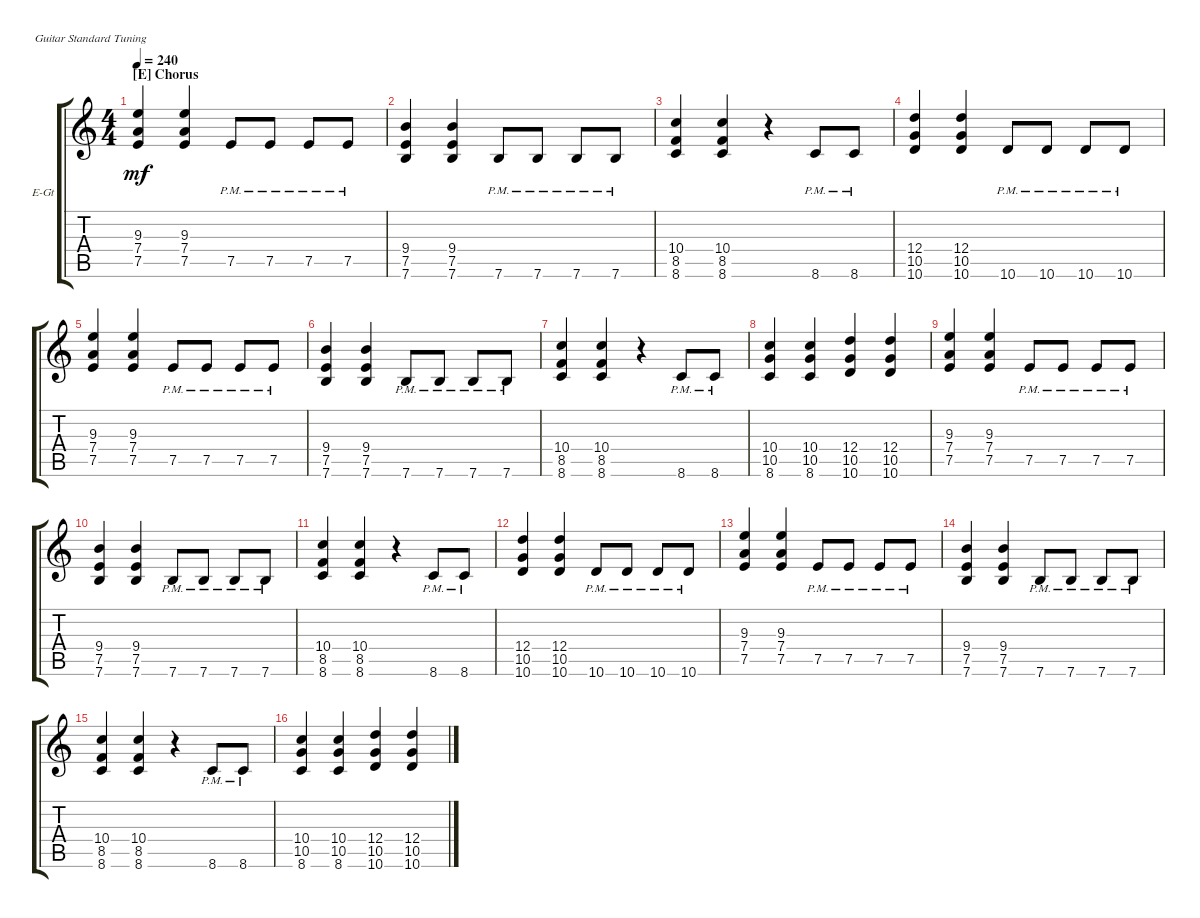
\defaultSystemsLayout 4
\bracketExtendMode groupsimilarinstruments
\firstSystemTrackNameOrientation horizontal
\otherSystemsTrackNameOrientation horizontal
\track ("Rhythm 5ths/Etc" "E-Gt") {instrument distortionguitar}
\staff {score tabs}
\tuning (E4 B3 G3 D3 A2 E2)
\ts (4 4)
\section ("E" "Chorus")
\tempo 240
\clef g2
\scale
0.333333
\ks c
(7.5 7.4 9.3).4{dy mf} (7.5 7.4 9.3).4 7.5{pm}.8 7.5{pm}.8 7.5{pm}.8 7.5{pm}.8 |
\scale
0.333333 (7.6 7.5 9.4).4 (7.6 7.5 9.4).4 7.6{pm}.8 7.6{pm}.8 7.6{pm}.8 7.6{pm}.8 |
\scale
0.333333 (8.6 8.5 10.4).4 (8.6 8.5 10.4).4 r.4 8.6{pm}.8 8.6{pm}.8 |
\scale
0.333333 (10.6 10.5 12.4).4 (10.6 10.5 12.4).4 10.6{pm}.8 10.6{pm}.8 10.6{pm}.8 10.6{pm}.8 |
\scale
0.333333 (7.5 7.4 9.3).4 (7.5 7.4 9.3).4 7.5{pm}.8 7.5{pm}.8 7.5{pm}.8 7.5{pm}.8 |
\scale
0.333333 (7.6 7.5 9.4).4 (7.6 7.5 9.4).4 7.6{pm}.8 7.6{pm}.8 7.6{pm}.8 7.6{pm}.8 |
\scale
0.333333 (8.6 8.5 10.4).4 (8.6 8.5 10.4).4 r.4 8.6{pm}.8 8.6{pm}.8 |
\scale
0.333333 (8.6 10.5 10.4).4 (8.6 10.5 10.4).4 (10.6 10.5 12.4).4 (10.6 10.5 12.4).4 |
\scale
0.333333 (7.5 7.4 9.3).4 (7.5 7.4 9.3).4 7.5{pm}.8 7.5{pm}.8 7.5{pm}.8 7.5{pm}.8 |
\scale
0.333333 (7.6 7.5 9.4).4 (7.6 7.5 9.4).4 7.6{pm}.8 7.6{pm}.8 7.6{pm}.8 7.6{pm}.8 |
\scale
0.333333 (8.6 8.5 10.4).4 (8.6 8.5 10.4).4 r.4 8.6{pm}.8 8.6{pm}.8 |
\scale
0.333333 (10.6 10.5 12.4).4 (10.6 10.5 12.4).4 10.6{pm}.8 10.6{pm}.8 10.6{pm}.8 10.6{pm}.8 |
\scale
0.333333 (7.5 7.4 9.3).4 (7.5 7.4 9.3).4 7.5{pm}.8 7.5{pm}.8 7.5{pm}.8 7.5{pm}.8 |
\scale
0.333333 (7.6 7.5 9.4).4 (7.6 7.5 9.4).4 7.6{pm}.8 7.6{pm}.8 7.6{pm}.8 7.6{pm}.8 |
\scale
0.333333 (8.6 8.5 10.4).4 (8.6 8.5 10.4).4 r.4 8.6{pm}.8 8.6{pm}.8 |
\scale
0.333333 (8.6 10.5 10.4).4 (8.6 10.5 10.4).4 (10.6 10.5 12.4).4 (10.6 10.5 12.4).4
